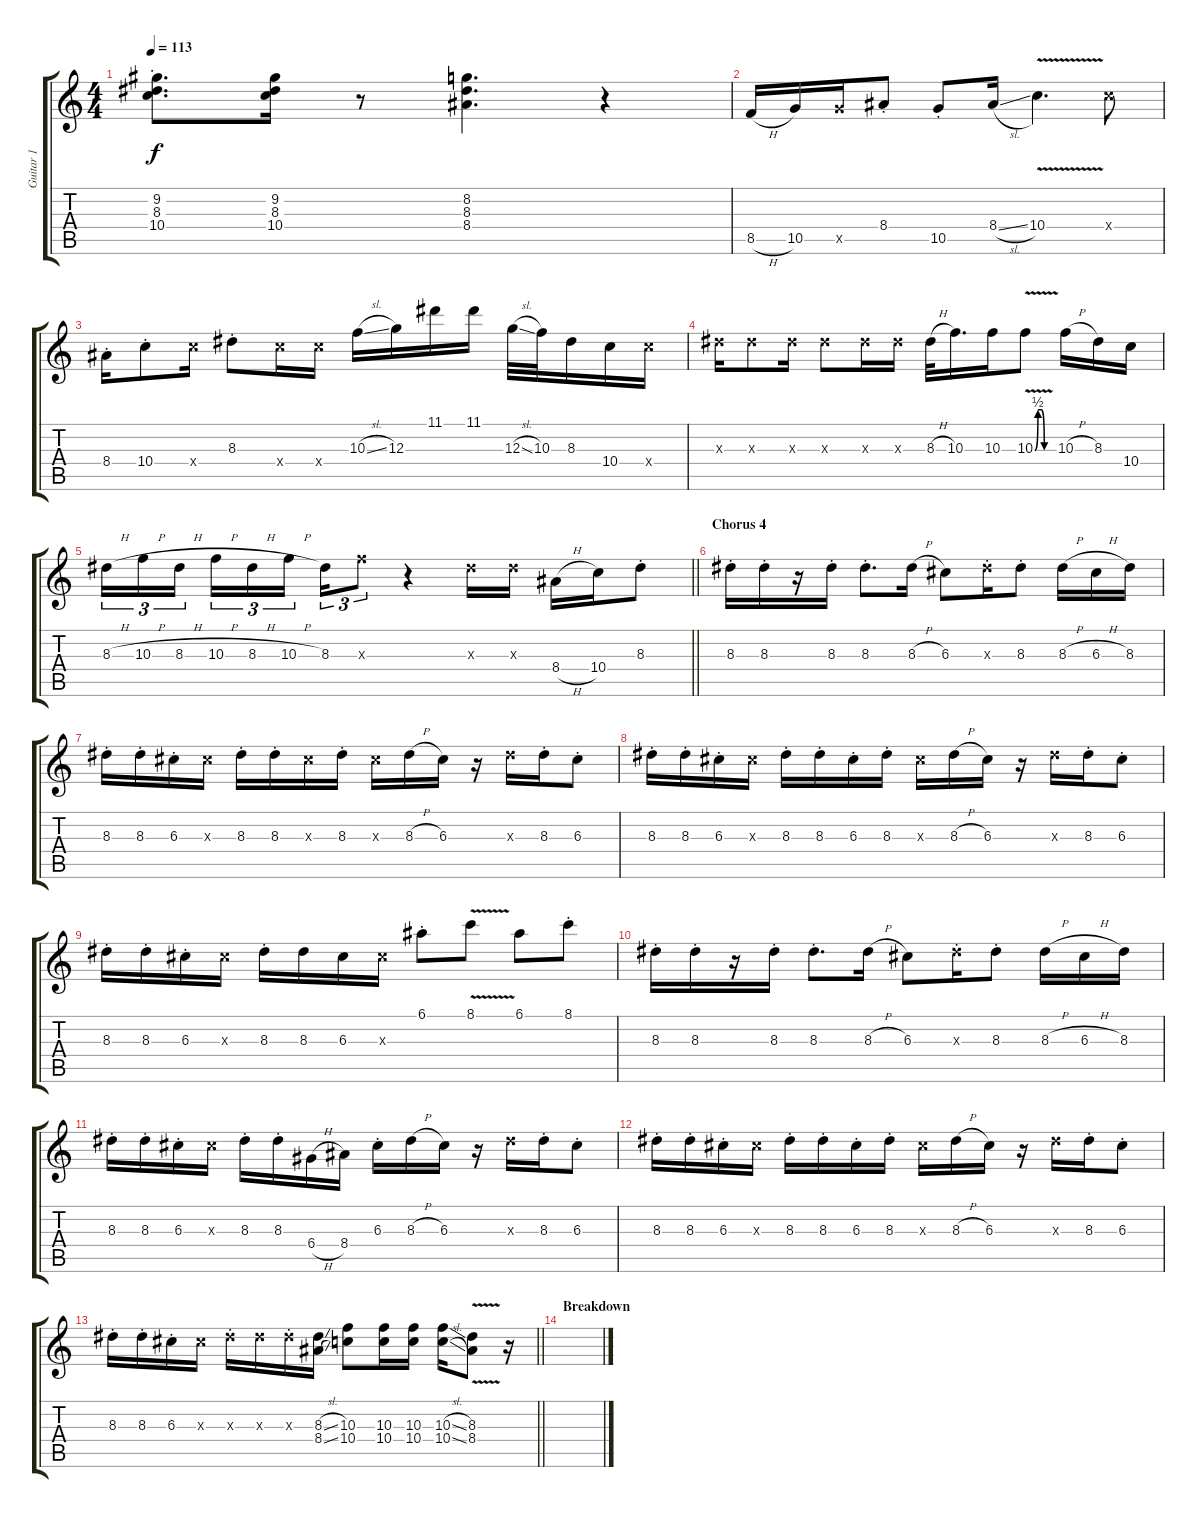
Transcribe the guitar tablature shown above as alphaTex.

\track ("Guitar 1" "Guitar 1") {instrument electricguitarmuted}
\staff {score tabs}
\tuning (E4 B3 G3 D3 A2 E2) {hide}
\ts (4 4)
\tempo 113
\clef g2
\ks c
(9.2{st} 8.3{st} 10.4{st}).8{d dy f} (9.2 8.3 10.4).16 r.8 (8.2 8.3 8.4).4{d} r.4 |
8.5{h}.16 10.5.16 10.5{x}.16 8.4{st}.8 10.5{st}.8 8.4{sl}.16 10.4{v}.4{d} 10.4{x}.8 |
8.4{st}.16 10.4{st}.8 10.4{x}.16 8.3{st}.8 10.4{x}.16 10.4{x}.16 10.3{sl}.16 12.3.16 11.1.16 11.1.16 12.3{sl}.32 10.3.32 8.3.16 10.4.16 10.4{x}.16 |
8.3{x}.16 8.3{x}.8 8.3{x}.16 8.3{x}.8 8.3{x}.16 8.3{x}.16 8.3{h}.32 10.3.16{d} 10.3.16 10.3{be (custom 0 0 10 2 20 2 30 0 60 0) v}.8 10.3{h}.16 8.3.16 10.4.16 |
\barLineRight lightlight
8.3{h}.16{tu (3 2)} 10.3{h}.16{tu (3 2)} 8.3{h}.16{tu (3 2) beam splitsecondary} 10.3{h}.16{tu (3 2)} 8.3{h}.16{tu (3 2)} 10.3{h}.16{tu (3 2)} 8.3.16{tu (3 2)} 10.3{x}.8{tu (3 2)} r.4 8.3{x}.16 8.3{x}.16 8.4{h}.16 10.4.16 8.3{st}.8 |
\section ("" "Chorus 4")
8.3{st}.16 8.3{st}.16 r.16 8.3{st}.16 8.3{st}.8{d} 8.3{h}.16 6.3.8 8.3{st x}.16 8.3{st}.8 8.3{h}.16 6.3{h}.16 8.3.16 |
8.3{st}.16 8.3{st}.16 6.3{st}.16 6.3{x}.16 8.3{st}.16 8.3{st}.16 6.3{x}.16 8.3{st}.16 6.3{x}.16 8.3{h}.16 6.3.16 r.16 8.3{x}.16 8.3{st}.16 6.3{st}.8 |
8.3{st}.16 8.3{st}.16 6.3{st}.16 6.3{x}.16 8.3{st}.16 8.3{st}.16 6.3{st}.16 8.3{st}.16 6.3{x}.16 8.3{h}.16 6.3.16 r.16 8.3{x}.16 8.3{st}.16 6.3{st}.8 |
8.3{st}.16 8.3{st}.16 6.3{st}.16 6.3{x}.16 8.3{st}.16 8.3.16 6.3.16 6.3{x}.16 6.1{st}.8 8.1{v}.8 6.1.8 8.1{st}.8 |
8.3{st}.16 8.3{st}.16 r.16 8.3{st}.16 8.3{st}.8{d} 8.3{h}.16 6.3.8 8.3{st x}.16 8.3{st}.8 8.3{h}.16 6.3{h}.16 8.3.16 |
8.3{st}.16 8.3{st}.16 6.3{st}.16 6.3{x}.16 8.3{st}.16 8.3{st}.16 6.4{h}.16 8.4.16 6.3{st}.16 8.3{h}.16 6.3.16 r.16 8.3{x}.16 8.3{st}.16 6.3{st}.8 |
8.3{st}.16 8.3{st}.16 6.3{st}.16 6.3{x}.16 8.3{st}.16 8.3{st}.16 6.3{st}.16 8.3{st}.16 6.3{x}.16 8.3{h}.16 6.3.16 r.16 8.3{x}.16 8.3{st}.16 6.3{st}.8 |
\barLineRight lightlight
8.3{st}.16 8.3{st}.16 6.3{st}.16 6.3{x}.16 8.3{st x}.16 8.3{x}.16 8.3{st x}.16 (8.3{sl} 8.4{sl}).16 (10.3 10.4).8 (10.3 10.4).16 (10.3 10.4).16 (10.3{sl} 10.4{sl}).16 (8.3{v} 8.4{v}).8 r.16 |
\section ("" "Breakdown")
